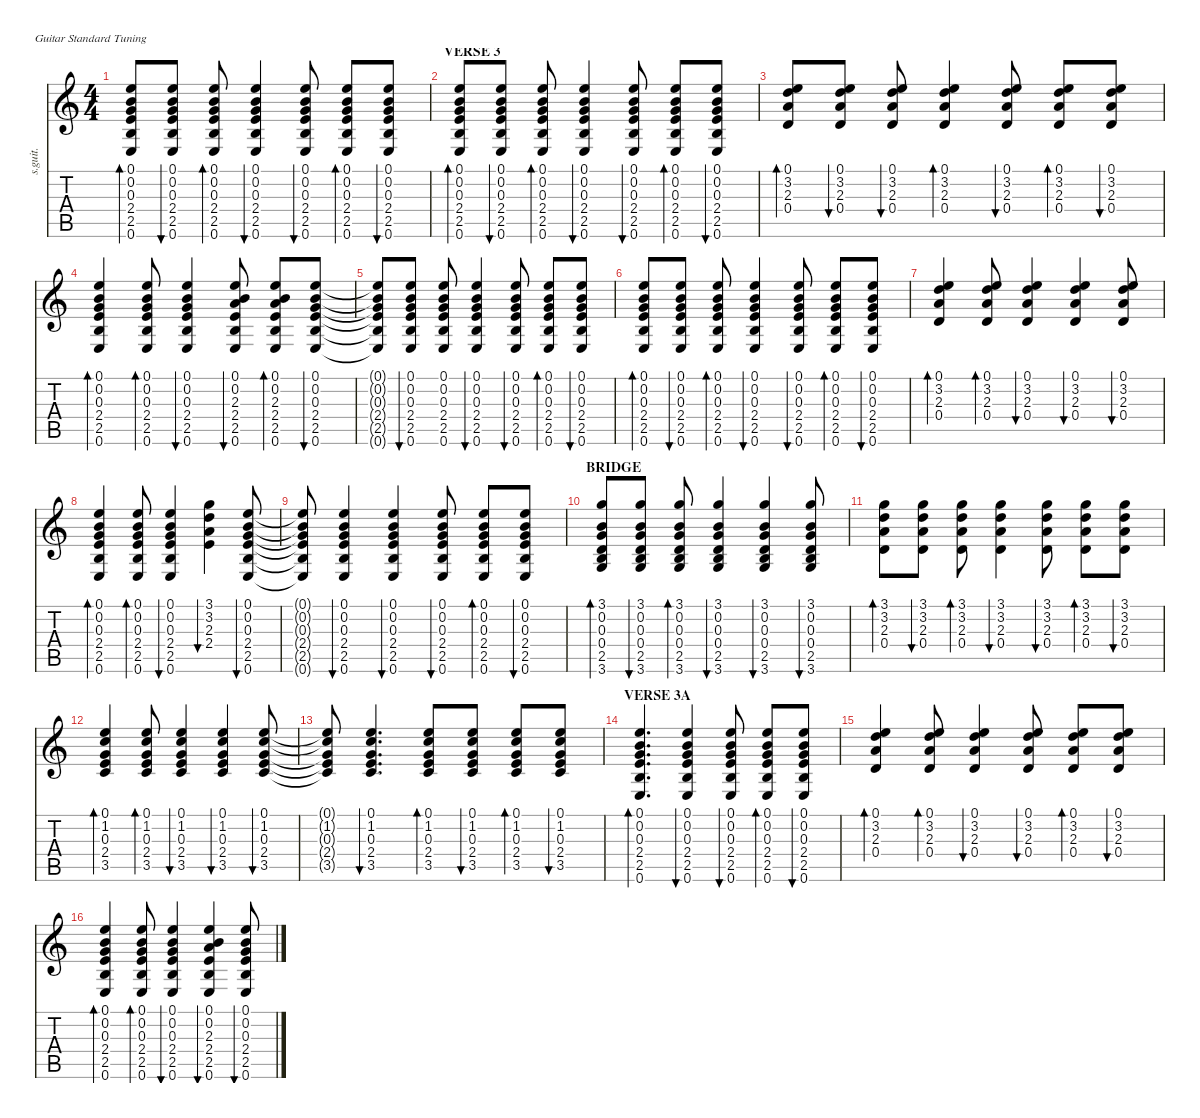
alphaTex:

\defaultSystemsLayout 4
\hideDynamics
\bracketExtendMode nobrackets
\otherSystemsTrackNameOrientation horizontal
\track ("Gtr.3 Ac." "s.guit.") {defaultSystemsLayout 4 instrument acousticguitarsteel}
\staff {score tabs}
\tuning (E4 B3 G3 D3 A2 E2)
\ts (4 4)
\tempo (127 hide)
\clef g2
\ks c
(0.1 0.2 0.3 2.4 2.5 0.6).8{bd 60 dy f beam Up} (0.1 0.2 0.3 2.4 2.5 0.6).8{bu 30 beam Up} (0.1 0.2 0.3 2.4 2.5 0.6).8{bd 30 beam Up} (0.1 0.2 0.3 2.4 2.5 0.6).4{bu 30 beam Up} (0.1 0.2 0.3 2.4 2.5 0.6).8{bu 60 beam Up} (0.1 0.2 0.3 2.4 2.5 0.6).8{bd 30 beam Up} (0.1 0.2 0.3 2.4 2.5 0.6).8{bu 30 beam Up} |
\section ("" "VERSE 3")
(0.1 0.2 0.3 2.4 2.5 0.6).8{bd 60 beam Up} (0.1 0.2 0.3 2.4 2.5 0.6).8{bu 30 beam Up} (0.1 0.2 0.3 2.4 2.5 0.6).8{bd 30 beam Up} (0.1 0.2 0.3 2.4 2.5 0.6).4{bu 30 beam Up} (0.1 0.2 0.3 2.4 2.5 0.6).8{bu 60 beam Up} (0.1 0.2 0.3 2.4 2.5 0.6).8{bd 30 beam Up} (0.1 0.2 0.3 2.4 2.5 0.6).8{bu 30 beam Up} |
(0.1 3.2 2.3 0.4).8{bd 30 beam Up} (0.1 3.2 2.3 0.4).8{bu 60 beam Up} (0.1 3.2 2.3 0.4).8{bu 60 beam Up} (0.1 3.2 2.3 0.4).4{bd 60 beam Up} (0.1 3.2 2.3 0.4).8{bu 30 beam Up} (0.1 3.2 2.3 0.4).8{bd 30 beam Up} (0.1 3.2 2.3 0.4).8{bu 30 beam Up} |
(0.1 0.2 0.3 2.4 2.5 0.6).4{bd 60 beam Up} (0.1 0.2 0.3 2.4 2.5 0.6).8{bd 30 beam Up} (0.1 0.2 0.3 2.4 2.5 0.6).4{bu 30 beam Up} (0.1 0.2 2.3 2.4 2.5 0.6).8{bu 60 beam Up} (0.1 0.2 2.3 2.4 2.5 0.6).8{bd 60 beam Up} (0.1 0.2 0.3 2.4 2.5 0.6).8{bu 60 beam Up} |
(0.1{t} 0.2{t} 0.3{t} 2.4{t} 2.5{t} 0.6{t}).8{beam Up} (0.1 0.2 0.3 2.4 2.5 0.6).8{bu 30 beam Up} (0.1 0.2 0.3 2.4 2.5 0.6).8{beam Up} (0.1 0.2 0.3 2.4 2.5 0.6).4{bu 30 beam Up} (0.1 0.2 0.3 2.4 2.5 0.6).8{bu 60 beam Up} (0.1 0.2 0.3 2.4 2.5 0.6).8{bd 30 beam Up} (0.1 0.2 0.3 2.4 2.5 0.6).8{bu 30 beam Up} |
(0.1 0.2 0.3 2.4 2.5 0.6).8{bd 60 beam Up} (0.1 0.2 0.3 2.4 2.5 0.6).8{bu 30 beam Up} (0.1 0.2 0.3 2.4 2.5 0.6).8{bd 60 beam Up} (0.1 0.2 0.3 2.4 2.5 0.6).4{bu 30 beam Up} (0.1 0.2 0.3 2.4 2.5 0.6).8{bu 60 beam Up} (0.1 0.2 0.3 2.4 2.5 0.6).8{bd 30 beam Up} (0.1 0.2 0.3 2.4 2.5 0.6).8{bu 30 beam Up} |
(0.1 3.2 2.3 0.4).4{bd 30 beam Up} (0.1 3.2 2.3 0.4).8{bd 60 beam Up} (0.1 3.2 2.3 0.4).4{bu 60 beam Up} (0.1 3.2 2.3 0.4).4{bu 60 beam Up} (0.1 3.2 2.3 0.4).8{bu 30 beam Up} |
(0.1 0.2 0.3 2.4 2.5 0.6).4{bd 60 beam Up} (0.1 0.2 0.3 2.4 2.5 0.6).8{bd 30 beam Up} (0.1 0.2 0.3 2.4 2.5 0.6).4{bu 30 beam Up} (3.1 3.2 2.3 2.4).4{bu 60 dy ff beam Down} (0.1 0.2 0.3 2.4 2.5 0.6).8{bu 60 dy f beam Up} |
(0.1{t} 0.2{t} 0.3{t} 2.4{t} 2.5{t} 0.6{t}).8{beam Up} (0.1 0.2 0.3 2.4 2.5 0.6).4{bu 30 beam Up} (0.1 0.2 0.3 2.4 2.5 0.6).4{bu 30 beam Up} (0.1 0.2 0.3 2.4 2.5 0.6).8{bu 60 beam Up} (0.1 0.2 0.3 2.4 2.5 0.6).8{bd 30 beam Up} (0.1 0.2 0.3 2.4 2.5 0.6).8{bu 30 beam Up} |
\section ("" "BRIDGE")
\tempo (128 hide)
(3.1 0.2 0.3 0.4 2.5 3.6).8{bd 60 beam Up} (3.1 0.2 0.3 0.4 2.5 3.6).8{bu 30 beam Up} (3.1 0.2 0.3 0.4 2.5 3.6).8{bd 30 beam Up} (3.1 0.2 0.3 0.4 2.5 3.6).4{bu 30 beam Up} (3.1 0.2 0.3 0.4 2.5 3.6).4{bu 30 beam Up} (3.1 0.2 0.3 0.4 2.5 3.6).8{bu 30 beam Up} |
(3.1 3.2 2.3 0.4).8{bd 60 beam Down} (3.1 3.2 2.3 0.4).8{bu 30 beam Down} (3.1 3.2 2.3 0.4).8{bd 30 beam Down} (3.1 3.2 2.3 0.4).4{bu 30 beam Down} (3.1 3.2 2.3 0.4).8{bu 60 beam Down} (3.1 3.2 2.3 0.4).8{bd 30 beam Down} (3.1 3.2 2.3 0.4).8{bu 30 beam Down} |
(0.1 1.2 0.3 2.4 3.5).4{bd 60 beam Up} (0.1 1.2 0.3 2.4 3.5).8{bd 30 beam Up} (0.1 1.2 0.3 2.4 3.5).4{bu 30 beam Up} (0.1 1.2 0.3 2.4 3.5).4{bu 30 beam Up} (0.1 1.2 0.3 2.4 3.5).8{bu 60 beam Up} |
(0.1{t} 1.2{t} 0.3{t} 2.4{t} 3.5{t}).8{beam Up} (0.1 1.2 0.3 2.4 3.5).4{d bu 30 beam Up} (0.1 1.2 0.3 2.4 3.5).8{bd 30 beam Up} (0.1 1.2 0.3 2.4 3.5).8{bu 30 beam Up} (0.1 1.2 0.3 2.4 3.5).8{bd 30 beam Up} (0.1 1.2 0.3 2.4 3.5).8{bu 30 beam Up} |
\section ("" "VERSE 3A")
(0.1 0.2 0.3 2.4 2.5 0.6).4{d bd 60 beam Up} (0.1 0.2 0.3 2.4 2.5 0.6).4{bu 30 beam Up} (0.1 0.2 0.3 2.4 2.5 0.6).8{bu 60 beam Up} (0.1 0.2 0.3 2.4 2.5 0.6).8{bd 30 beam Up} (0.1 0.2 0.3 2.4 2.5 0.6).8{bu 30 beam Up} |
(0.1 3.2 2.3 0.4).4{bd 30 beam Up} (0.1 3.2 2.3 0.4).8{bd 60 beam Up} (0.1 3.2 2.3 0.4).4{bu 60 beam Up} (0.1 3.2 2.3 0.4).8{bu 60 beam Up} (0.1 3.2 2.3 0.4).8{bd 30 beam Up} (0.1 3.2 2.3 0.4).8{bu 30 beam Up} |
(0.1 0.2 0.3 2.4 2.5 0.6).4{bd 60 beam Up} (0.1 0.2 0.3 2.4 2.5 0.6).8{bd 30 beam Up} (0.1 0.2 0.3 2.4 2.5 0.6).4{bu 30 beam Up} (0.1 0.2 2.3 2.4 2.5 0.6).4{bu 60 beam Up} (0.1 0.2 0.3 2.4 2.5 0.6).8{bu 60 beam Up}
